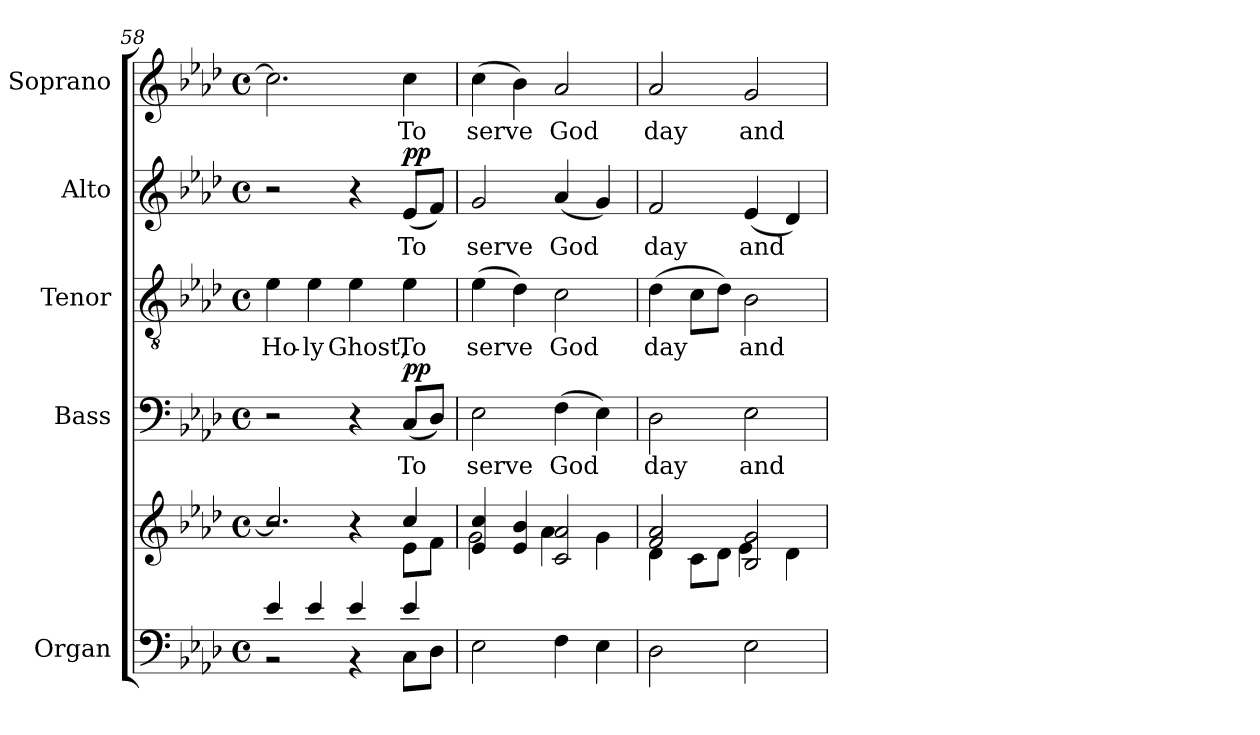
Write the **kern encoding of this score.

**kern	**kern	**kern	**text	**dynam	**kern	**text	**kern	**text	**dynam	**kern	**text
*part5	*part5	*part4	*part4	*part4	*part3	*part3	*part2	*part2	*part2	*part1	*part1
*staff6	*staff5	*staff4	*staff4	*staff4	*staff3	*staff3	*staff2	*staff2	*staff2	*staff1	*staff1
*I"Organ	*	*I"Bass	*	*	*I"Tenor	*	*I"Alto	*	*	*I"Soprano	*
*I'Org.	*	*I'B.	*	*	*I'T.	*	*I'A.	*	*	*I'S.	*
*clefF4	*clefG2	*clefF4	*	*	*clefGv2	*	*clefG2	*	*	*clefG2	*
*	*	*	*	*	*ITrd7c12	*	*	*	*	*	*
*k[b-e-a-d-]	*k[b-e-a-d-]	*k[b-e-a-d-]	*	*	*k[b-e-a-d-]	*	*k[b-e-a-d-]	*	*	*k[b-e-a-d-]	*
*A-:	*A-:	*A-:	*	*	*A-:	*	*A-:	*	*	*A-:	*
*M4/4	*M4/4	*M4/4	*	*	*M4/4	*	*M4/4	*	*	*M4/4	*
*met(c)	*met(c)	*met(c)	*	*	*met(c)	*	*met(c)	*	*	*met(c)	*
=58	=58	=58	=58	=58	=58	=58	=58	=58	=58	=58	=58
*^	*^	*	*	*	*	*	*	*	*	*	*
*	*	*	*^	*	*	*	*	*	*	*	*	*	*
!	!	!	!	!	!	!	!	!	!LO:LY:b:color=#000000	!	!	!	!	!
4e-i/	2r	2.cci/]	2ryy	2.r	2r	.	.	4E-i\	Ho-	2r	.	.	2.cci\]	.
!	!	!	!	!	!	!	!	!	!LO:LY:b:color=#000000	!	!	!	!	!
4e-i/	.	.	.	.	.	.	.	4E-i\	-ly	.	.	.	.	.
!	!	!	!	!	!	!	!	!	!LO:LY:b:color=#000000	!	!	!	!	!
4e-i/	4r	.	4r	.	4r	.	.	4E-i\	Ghost,	4r	.	.	.	.
!	!	!	!	!	!	!LO:LY:b:color=#000000	!	!	!	!	!	!	!	!
!	!	!	!	!	!	!	!	!	!LO:LY:b:color=#000000	!	!	!	!	!
!	!	!	!	!	!	!	!	!	!	!	!LO:LY:b:color=#000000	!	!	!
!	!	!	!	!	!	!	!	!	!	!	!	!	!	!LO:LY:b:color=#000000
4e-i/	8Ci\L	4cci/	8e-i\L	4ryy	(8Ci/L	To	pp	4E-i\	To	(8e-i/L	To	pp	4cci\	To
.	8D-i\J	.	8fi\J	.	8D-i/J)	.	.	.	.	8fi/J)	.	.	.	.
*v	*v	*	*	*	*	*	*	*	*	*	*	*	*	*
*	*	*v	*v	*	*	*	*	*	*	*	*	*	*
=59	=59	=59	=59	=59	=59	=59	=59	=59	=59	=59	=59	=59
*^	*	*	*	*	*	*	*	*	*	*	*	*
!	!	!	!	!	!LO:LY:b:color=#000000	!	!	!	!	!	!	!	!
*v	*v	*	*	*	*	*	*	*	*	*	*	*	*
*^	*	*	*	*	*	*	*	*	*	*	*	*
!	!	!	!	!	!	!	!	!LO:LY:b:color=#000000	!	!	!	!	!
*v	*v	*	*	*	*	*	*	*	*	*	*	*	*
*^	*	*	*	*	*	*	*	*	*	*	*	*
!	!	!	!	!	!	!	!	!	!	!LO:LY:b:color=#000000	!	!	!
*v	*v	*	*	*	*	*	*	*	*	*	*	*	*
*^	*	*	*	*	*	*	*	*	*	*	*	*
!	!	!	!	!	!	!	!	!	!	!	!	!	!LO:LY:b:color=#000000
*v	*v	*	*	*	*	*	*	*	*	*	*	*	*
2E-i\	4e-i/ 4cci	2gi\	2E-i\	serve	.	(4E-i\	serve	2gi/	serve	.	(4cci\	serve
.	4e-i/ 4b-i	.	.	.	.	4D-i\)	.	.	.	.	4b-i\)	.
!	!	!	!	!LO:LY:b:color=#000000	!	!	!	!	!	!	!	!
!	!	!	!	!	!	!	!LO:LY:b:color=#000000	!	!	!	!	!
!	!	!	!	!	!	!	!	!	!LO:LY:b:color=#000000	!	!	!
!	!	!	!	!	!	!	!	!	!	!	!	!LO:LY:b:color=#000000
4Fi\	2ci/ 2a-i	4a-i\	(4Fi\	God	.	2Ci\	God	(4a-i/	God	.	2a-i/	God
4E-i\	.	4gi\	4E-i\)	.	.	.	.	4gi/)	.	.	.	.
=60	=60	=60	=60	=60	=60	=60	=60	=60	=60	=60	=60	=60
!	!	!	!	!LO:LY:b:color=#000000	!	!	!	!	!	!	!	!
!	!	!	!	!	!	!	!LO:LY:b:color=#000000	!	!	!	!	!
!	!	!	!	!	!	!	!	!	!LO:LY:b:color=#000000	!	!	!
!	!	!	!	!	!	!	!	!	!	!	!	!LO:LY:b:color=#000000
2D-i\	2fi/ 2a-i	4d-i\	2D-i\	day	.	(4D-i\	day	2fi/	day	.	2a-i/	day
.	.	8ci\L	.	.	.	8Ci\L	.	.	.	.	.	.
.	.	8d-i\J	.	.	.	8D-i\J)	.	.	.	.	.	.
!	!	!	!	!LO:LY:b:color=#000000	!	!	!	!	!	!	!	!
!	!	!	!	!	!	!	!LO:LY:b:color=#000000	!	!	!	!	!
!	!	!	!	!	!	!	!	!	!LO:LY:b:color=#000000	!	!	!
!	!	!	!	!	!	!	!	!	!	!	!	!LO:LY:b:color=#000000
2E-i\	2B-i/ 2gi	4e-i\	2E-i\	and	.	2BB-i\	and	(4e-i/	and	.	2gi/	and
.	.	4d-i\	.	.	.	.	.	4d-i/)	.	.	.	.
*	*v	*v	*	*	*	*	*	*	*	*	*	*
=	=	=	=	=	=	=	=	=	=	=	=
*-	*-	*-	*-	*-	*-	*-	*-	*-	*-	*-	*-
